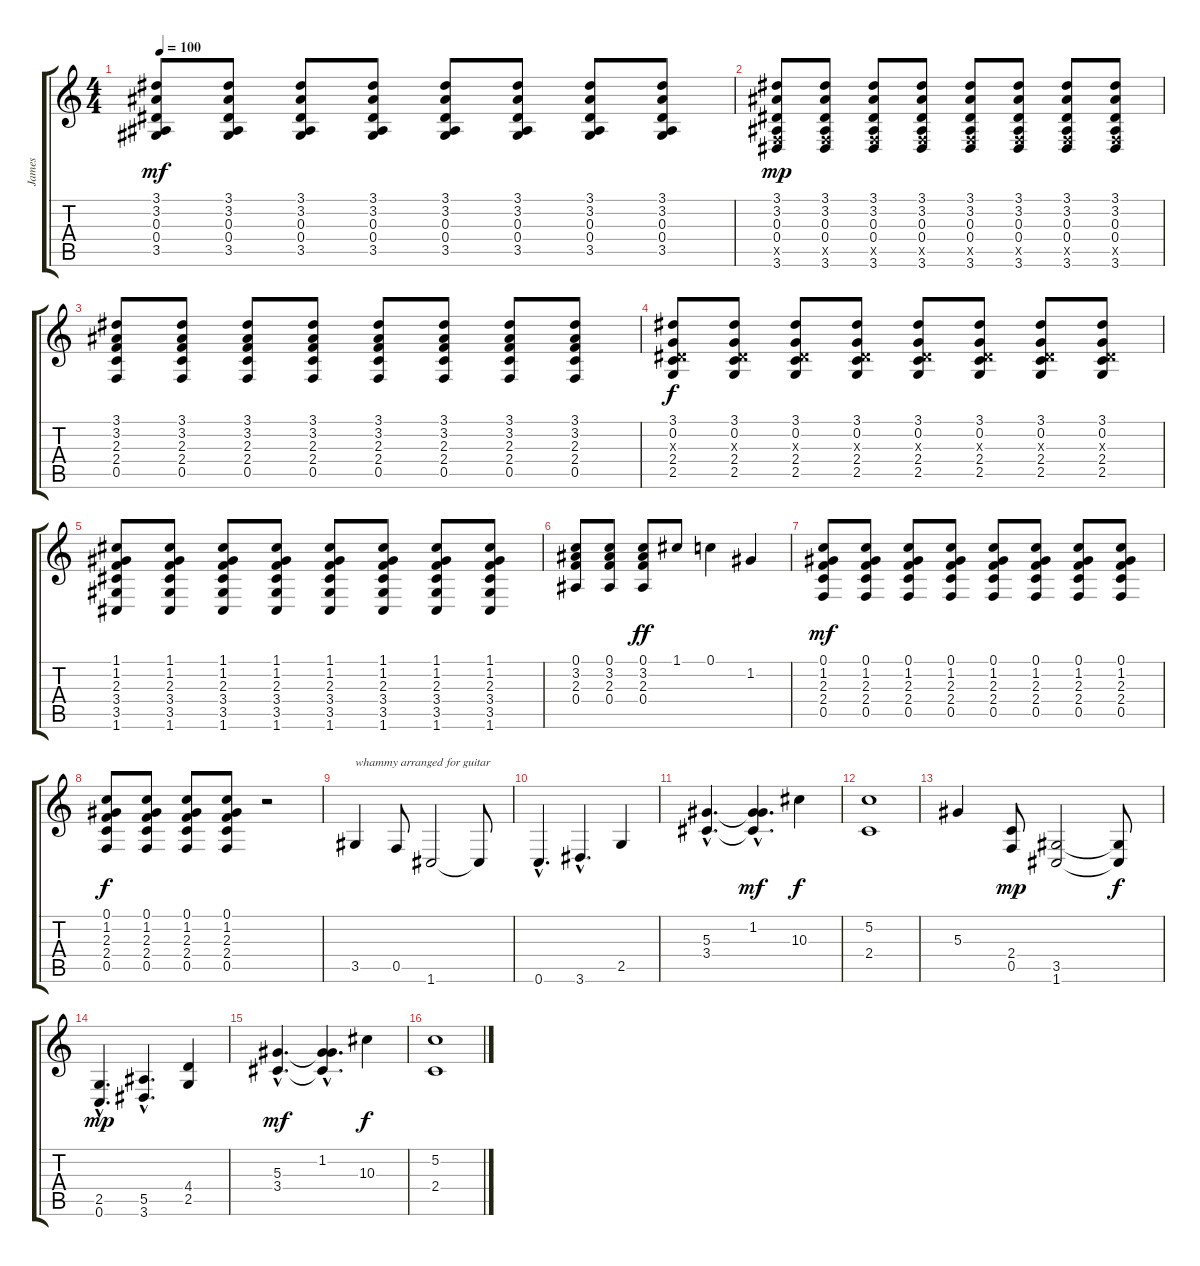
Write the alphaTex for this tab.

\track ("James" "James") {instrument distortionguitar}
\staff {score tabs}
\tuning (C4 G3 Eb3 Bb2 F2 C2) {hide}
\ts (4 4)
\tempo 100
\clef g2
\ks c
(3.1 3.2 0.3 0.4 3.5).8{dy mf} (3.1 3.2 0.3 0.4 3.5).8 (3.1 3.2 0.3 0.4 3.5).8 (3.1 3.2 0.3 0.4 3.5).8 (3.1 3.2 0.3 0.4 3.5).8 (3.1 3.2 0.3 0.4 3.5).8 (3.1 3.2 0.3 0.4 3.5).8 (3.1 3.2 0.3 0.4 3.5).8 |
(3.1 3.2 0.3 0.4 0.5{x} 3.6).8{dy mp} (3.1 3.2 0.3 0.4 0.5{x} 3.6).8 (3.1 3.2 0.3 0.4 0.5{x} 3.6).8 (3.1 3.2 0.3 0.4 0.5{x} 3.6).8 (3.1 3.2 0.3 0.4 0.5{x} 3.6).8 (3.1 3.2 0.3 0.4 0.5{x} 3.6).8 (3.1 3.2 0.3 0.4 0.5{x} 3.6).8 (3.1 3.2 0.3 0.4 0.5{x} 3.6).8 |
(3.1 3.2 2.3 2.4 0.5).8 (3.1 3.2 2.3 2.4 0.5).8 (3.1 3.2 2.3 2.4 0.5).8 (3.1 3.2 2.3 2.4 0.5).8 (3.1 3.2 2.3 2.4 0.5).8 (3.1 3.2 2.3 2.4 0.5).8 (3.1 3.2 2.3 2.4 0.5).8 (3.1 3.2 2.3 2.4 0.5).8 |
(3.1 0.2 0.3{x} 2.4 2.5).8{dy f} (3.1 0.2 0.3{x} 2.4 2.5).8 (3.1 0.2 0.3{x} 2.4 2.5).8 (3.1 0.2 0.3{x} 2.4 2.5).8 (3.1 0.2 0.3{x} 2.4 2.5).8 (3.1 0.2 0.3{x} 2.4 2.5).8 (3.1 0.2 0.3{x} 2.4 2.5).8 (3.1 0.2 0.3{x} 2.4 2.5).8 |
(1.1 1.2 2.3 3.4 3.5 1.6).8 (1.1 1.2 2.3 3.4 3.5 1.6).8 (1.1 1.2 2.3 3.4 3.5 1.6).8 (1.1 1.2 2.3 3.4 3.5 1.6).8 (1.1 1.2 2.3 3.4 3.5 1.6).8 (1.1 1.2 2.3 3.4 3.5 1.6).8 (1.1 1.2 2.3 3.4 3.5 1.6).8 (1.1 1.2 2.3 3.4 3.5 1.6).8 |
(0.1 3.2 2.3 0.4).8 (0.1 3.2 2.3 0.4).8 (0.1 3.2 2.3 0.4).8{dy ff} 1.1.8 0.1.4 1.2.4 |
(0.1 1.2 2.3 2.4 0.5).8{dy mf} (0.1 1.2 2.3 2.4 0.5).8 (0.1 1.2 2.3 2.4 0.5).8 (0.1 1.2 2.3 2.4 0.5).8 (0.1 1.2 2.3 2.4 0.5).8 (0.1 1.2 2.3 2.4 0.5).8 (0.1 1.2 2.3 2.4 0.5).8 (0.1 1.2 2.3 2.4 0.5).8 |
(0.1 1.2 2.3 2.4 0.5).8{dy f} (0.1 1.2 2.3 2.4 0.5).8 (0.1 1.2 2.3 2.4 0.5).8 (0.1 1.2 2.3 2.4 0.5).8 r.2 |
3.5.4{txt "whammy arranged for guitar" volume 14 instrument lead2sawtooth} 0.5.8 1.6.2 1.6{t}.8 |
0.6{hac}.4{d} 3.6{hac}.4{d} 2.5.4 |
(5.3{hac} 3.4{hac}).4{d} (1.2{hac} 5.3{hac t} 3.4{hac t}).4{d dy mf} 10.3.4{dy f} |
(5.2 2.4).1 |
5.3.4 (2.4 0.5).8{dy mp} (3.5 1.6).2 (3.5{t} 1.6{t}).8{dy f} |
(2.5{hac} 0.6{hac}).4{d dy mp} (5.5{hac} 3.6{hac}).4{d} (4.4 2.5).4 |
(5.3{hac} 3.4{hac}).4{d dy mf} (1.2{hac} 5.3{hac t} 3.4{hac t}).4{d} 10.3.4{dy f} |
(5.2 2.4).1
